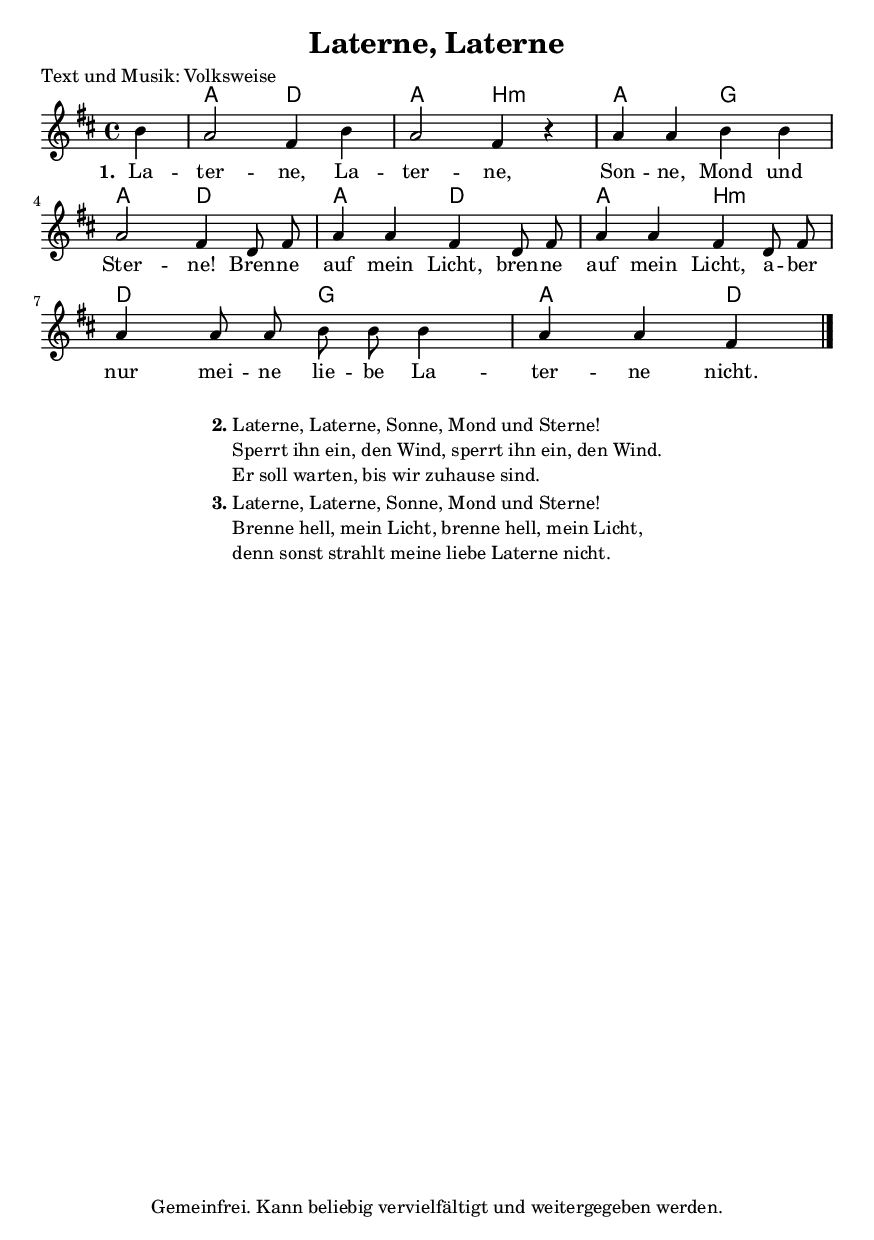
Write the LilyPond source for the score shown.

% ****************************************************************
% *** Created on Thu Feb 03 22:24:02 CET 2011 by Wolfgang Pilz ***
% ****************************************************************
%
% geringfügige Änderungen von Hauke Rehr

% *** Vorspann                                                 ***
\version "2.12.3"
\include "deutsch.ly"
\include "default.ly"

#(set-global-staff-size 16)

\header {
  title = "Laterne, Laterne"
  poet = "Text und Musik: Volksweise"
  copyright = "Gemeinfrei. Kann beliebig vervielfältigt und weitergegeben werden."
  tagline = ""
}


% ****************************************************************
% *** Text und Melodie                                         ***
% ****************************************************************

laterneVerse= \lyricmode {
  \set stanza = #"1. "
  La -- ter -- ne, La -- ter -- ne,
  Son -- ne, Mond und Ster -- ne!
  Bren -- ne auf mein Licht, bren -- ne auf mein Licht,
  a -- ber nur mei -- ne lie -- be La -- ter -- ne nicht.
}

laterneVoice = \new Staff {
        
  \time 4/4
  \key d \major
  \clef treble
  \relative c'' {
    \context Voice = "laterneMelody" {
      \dynamicUp
      \autoBeamOff
    % Type notes here
      \partial 4		h4
      a2		fis4 	h4
      a2 		fis4 	r
      a4 	a4	h4 	h4
      \break
      a2    		fis4 	d8 fis8
      a4 	a4 	fis4 	d8 fis8
      a4 	a4 	fis4 	d8 fis8
      \break
      a4 	a8 a8 	h8 h8   h4
      a4 	a4 	fis4
      \bar "|."
    }
  }
}

laterneHarmonies = \chordmode {
  \germanChords
  s4 a2 d2 a2 h2:m a2 g2 a2 d2
  a2 d2 a2 h2:m d2 g2 a2 d4
}

% ****************************************************************
% *** Generierung                                              ***
% ****************************************************************

\score {
  <<
    \context ChordNames { \laterneHarmonies }
    \laterneVoice
    \context Lyrics = "llaterneMelody" \lyricmode {
      \lyricsto "laterneMelody" \laterneVerse
    }
  >>
}

\markup {
  \fill-line {
    \hspace #0.1
    \column {
      \line {
        \bold "2."
        \column {
          "Laterne, Laterne, Sonne, Mond und Sterne! "
          "Sperrt ihn ein, den Wind, sperrt ihn ein, den Wind."
          "Er soll warten, bis wir zuhause sind."
        }
      }

      \hspace #0.3
      \line {
        \bold "3."
        \column {
          "Laterne, Laterne, Sonne, Mond und Sterne!"
          "Brenne hell, mein Licht, brenne hell, mein Licht,"
          "denn sonst strahlt meine liebe Laterne nicht."
        }
      }
    }

    \hspace #0.1
  }
}

 % some settings % vim: sw=2 et
